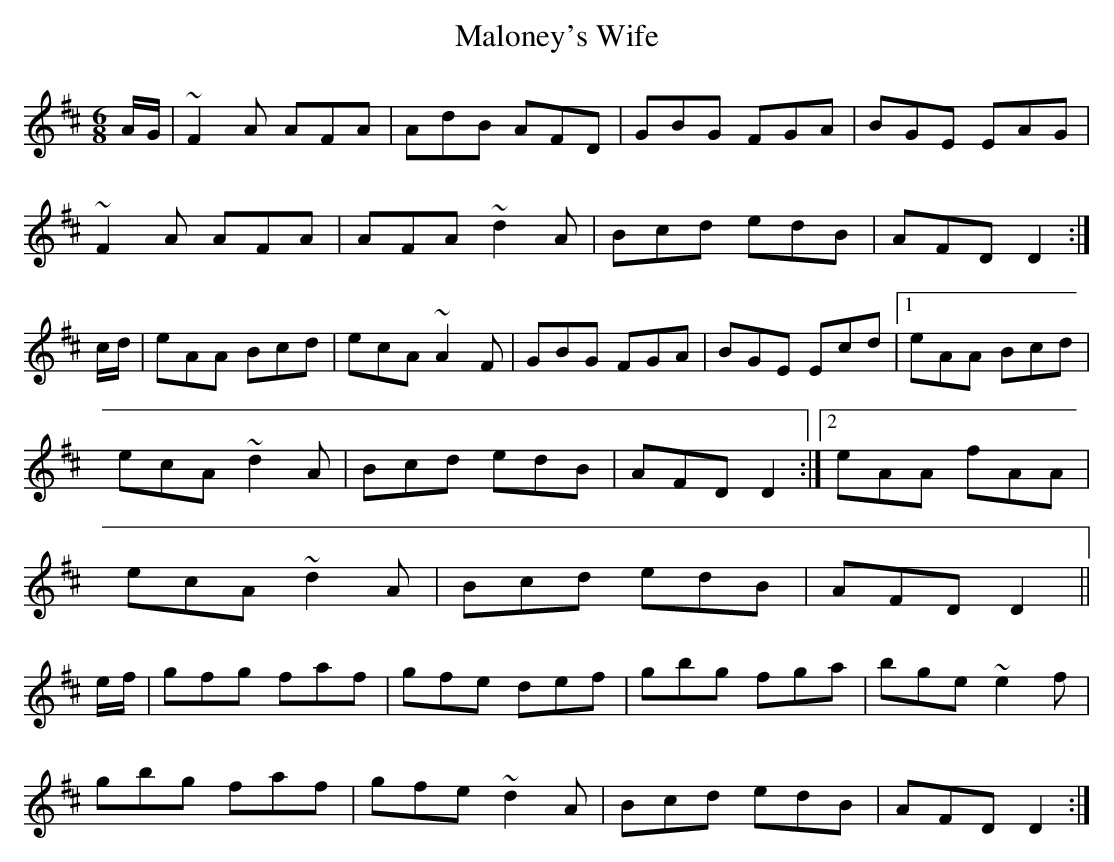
X:1
T:Maloney's Wife
E:10
M:6/8
K:D
A1/2G1/2|~F2A AFA|AdB AFD|GBG FGA|BGE EAG|
~F2A AFA|AFA ~d2A|Bcd edB|AFD D2:|
c1/2d1/2|eAA Bcd|ecA ~A2F|GBG FGA|BGE Ecd|1 eAA Bcd|
ecA ~d2A|Bcd edB|AFD D2:|2 eAA fAA|
ecA ~d2A|Bcd edB|AFD D2||
e1/2f1/2|gfg faf|gfe def|gbg fga|bge ~e2f|
gbg faf|gfe ~d2A|Bcd edB|AFD D2:|**
